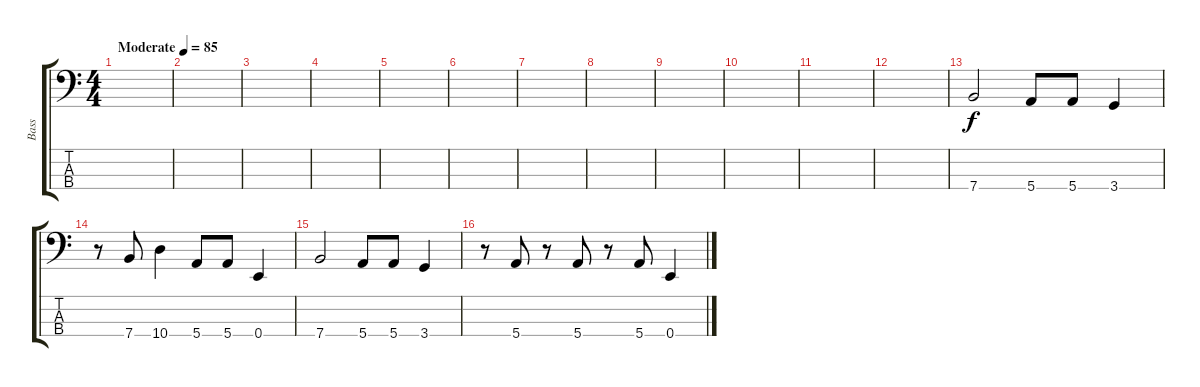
\track ("Bass" "Bass") {instrument electricbassfinger}
\staff {score tabs}
\tuning (G2 D2 A1 E1) {hide}
\ts (4 4)
\tempo (85 "Moderate")
\clef f4
\ks c
|
|
|
|
|
|
|
|
|
|
|
|
7.4.2 5.4.8 5.4.8 3.4.4 |
r.8 7.4.8 10.4.4 5.4.8 5.4.8 0.4.4 |
7.4.2 5.4.8 5.4.8 3.4.4 |
r.8 5.4.8 r.8 5.4.8 r.8 5.4.8 0.4.4
